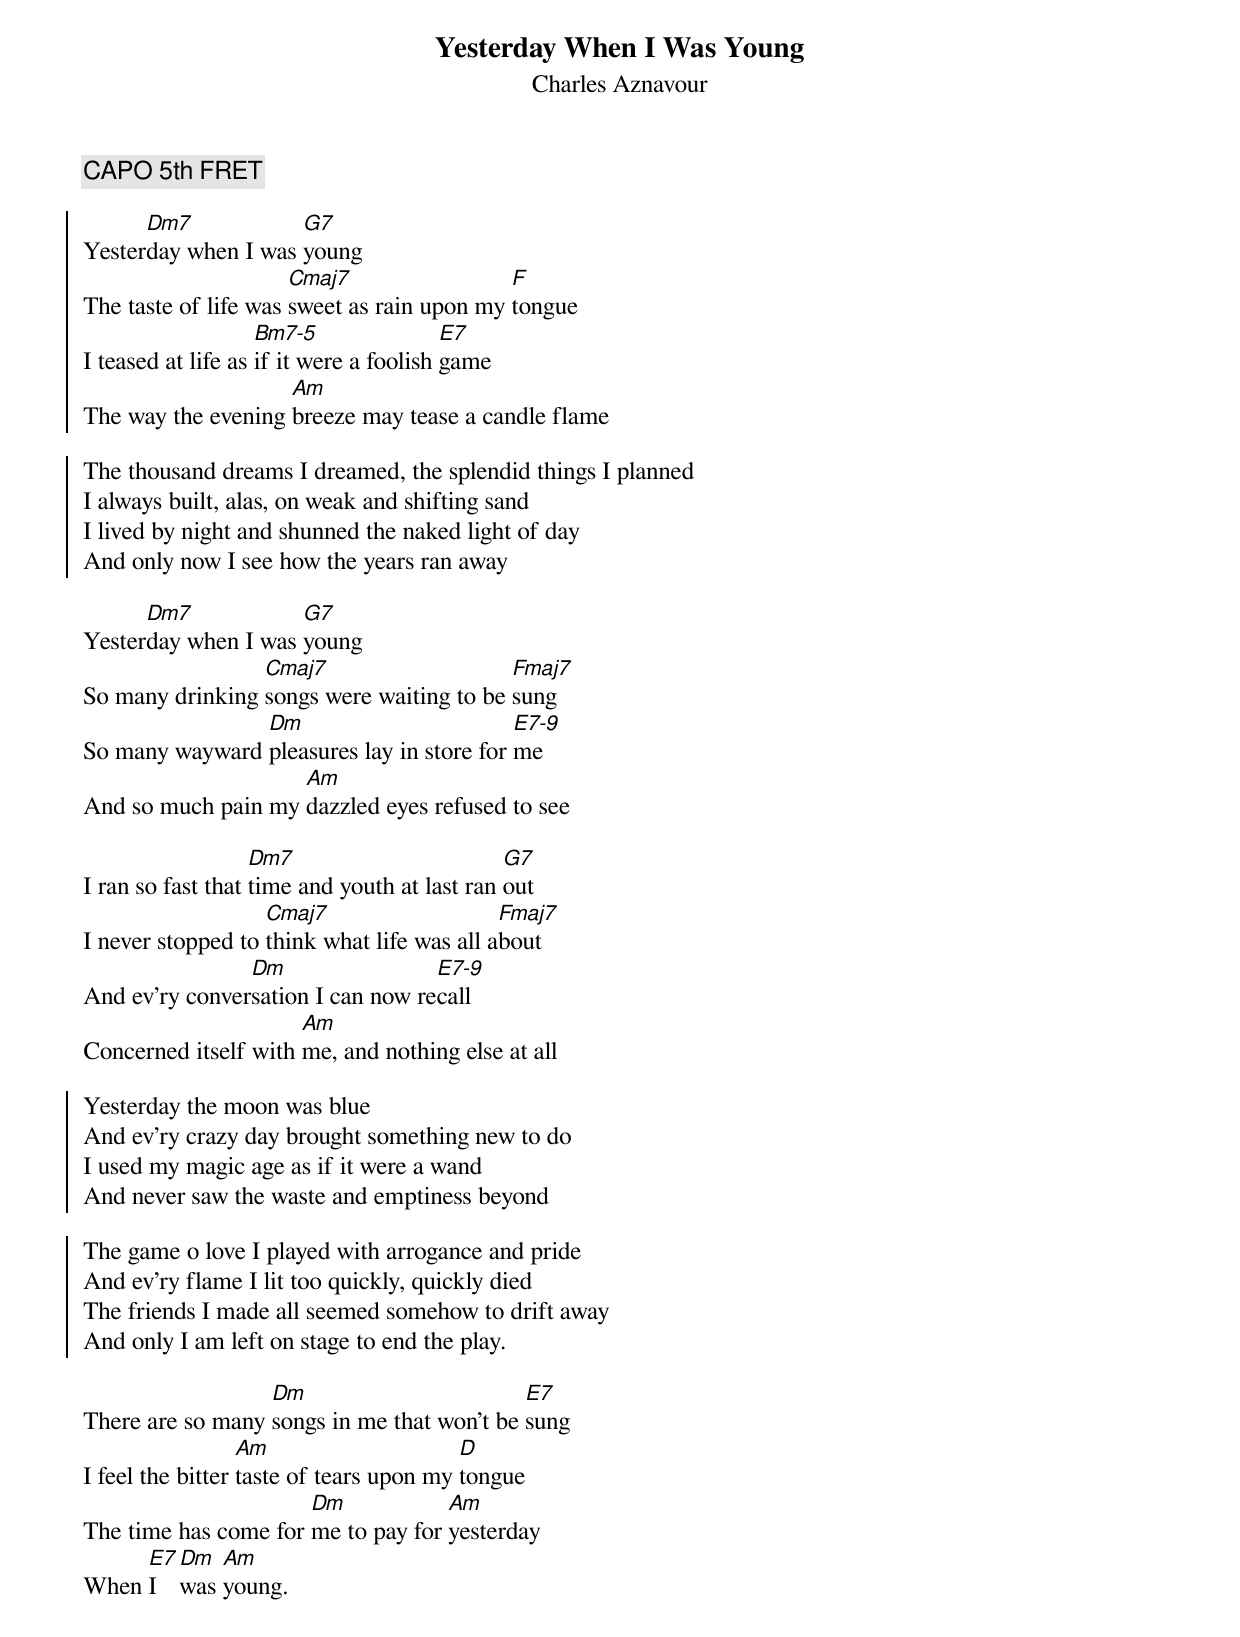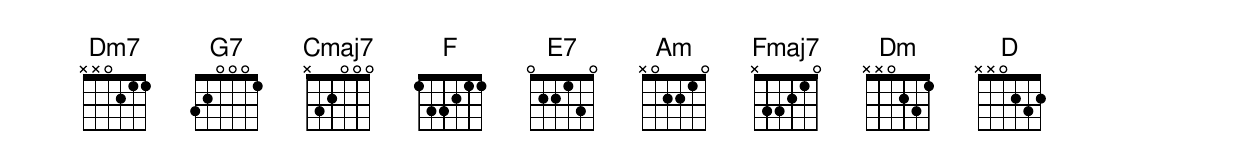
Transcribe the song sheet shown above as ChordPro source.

{t: Yesterday When I Was Young}
{st: Charles Aznavour}

{c: CAPO 5th FRET}

{soc}
Yester[Dm7]day when I was [G7]young
The taste of life was [Cmaj7]sweet as rain upon my [F]tongue
I teased at life as [Bm7-5]if it were a foolish [E7]game
The way the evening [Am]breeze may tease a candle flame
{eoc}

{soc}
The thousand dreams I dreamed, the splendid things I planned
I always built, alas, on weak and shifting sand
I lived by night and shunned the naked light of day
And only now I see how the years ran away
{eoc}

Yester[Dm7]day when I was [G7]young
So many drinking [Cmaj7]songs were waiting to be [Fmaj7]sung
So many wayward [Dm]pleasures lay in store for [E7-9]me
And so much pain my [Am]dazzled eyes refused to see

I ran so fast that [Dm7]time and youth at last ran [G7]out
I never stopped to [Cmaj7]think what life was all a[Fmaj7]bout
And ev'ry conver[Dm]sation I can now re[E7-9]call
Concerned itself with [Am]me, and nothing else at all

{soc}
Yesterday the moon was blue
And ev'ry crazy day brought something new to do
I used my magic age as if it were a wand
And never saw the waste and emptiness beyond
{eoc}

{soc}
The game o love I played with arrogance and pride
And ev'ry flame I lit too quickly, quickly died
The friends I made all seemed somehow to drift away
And only I am left on stage to end the play.
{eoc}

There are so many [Dm]songs in me that won't be [E7]sung
I feel the bitter [Am]taste of tears upon my [D]tongue
The time has come for [Dm]me to pay for [Am]yesterday
When [E7]I [Dm]was [Am]young.
